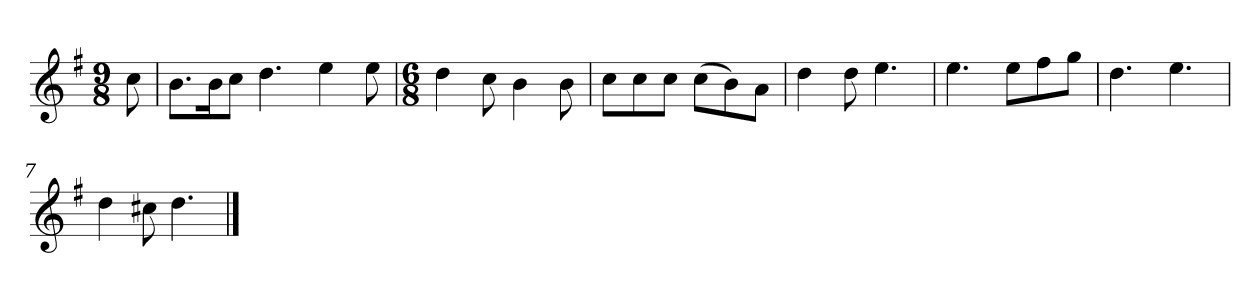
**kern
*part1
*staff1
*k[f#]
*M9/8
*MM120
=
8cc
=1
8.bL
16bK
8ccJ
4.dd
4ee
8ee
=2
*M6/8
4dd
8cc
4b
8b
=3
8ccL
8cc
8ccJ
(8ccL
8b)
8aJ
=4
4dd
8dd
4.ee
=5
4.ee
8eeL
8ff#
8ggJ
=6
4.dd
4.ee
=7
4dd
8cc#X
4.dd
==
*-
